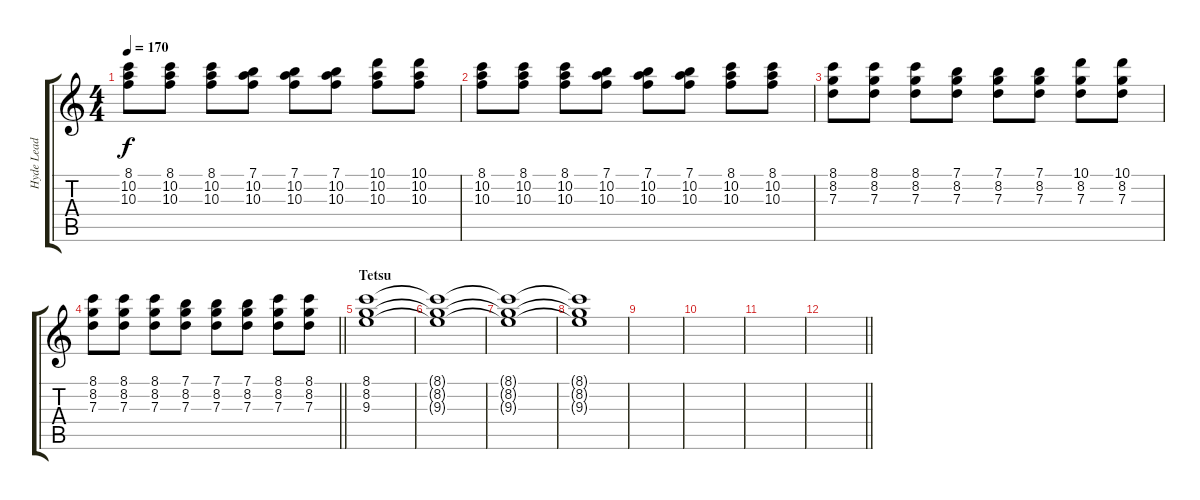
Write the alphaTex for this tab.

\track ("Hyde Lead" "Hyde Lead") {instrument overdrivenguitar}
\staff {score tabs}
\tuning (E4 B3 G3 D3 A2 E2) {hide}
\ts (4 4)
\tempo 170
\clef g2
\ks c
(8.1 10.2 10.3).8{dy f} (8.1 10.2 10.3).8 (8.1 10.2 10.3).8 (7.1 10.2 10.3).8 (7.1 10.2 10.3).8 (7.1 10.2 10.3).8 (10.1 10.2 10.3).8 (10.1 10.2 10.3).8 |
(8.1 10.2 10.3).8 (8.1 10.2 10.3).8 (8.1 10.2 10.3).8 (7.1 10.2 10.3).8 (7.1 10.2 10.3).8 (7.1 10.2 10.3).8 (8.1 10.2 10.3).8 (8.1 10.2 10.3).8 |
(8.1 8.2 7.3).8 (8.1 8.2 7.3).8 (8.1 8.2 7.3).8 (7.1 8.2 7.3).8 (7.1 8.2 7.3).8 (7.1 8.2 7.3).8 (10.1 8.2 7.3).8 (10.1 8.2 7.3).8 |
\barLineRight lightlight
(8.1 8.2 7.3).8 (8.1 8.2 7.3).8 (8.1 8.2 7.3).8 (7.1 8.2 7.3).8 (7.1 8.2 7.3).8 (7.1 8.2 7.3).8 (8.1 8.2 7.3).8 (8.1 8.2 7.3).8 |
\section ("" "Tetsu ")
(8.1 8.2 9.3).1 |
(8.1{t} 8.2{t} 9.3{t}).1 |
(8.1{t} 8.2{t} 9.3{t}).1 |
(8.1{t} 8.2{t} 9.3{t}).1 |
|
|
|
\barLineRight lightlight
